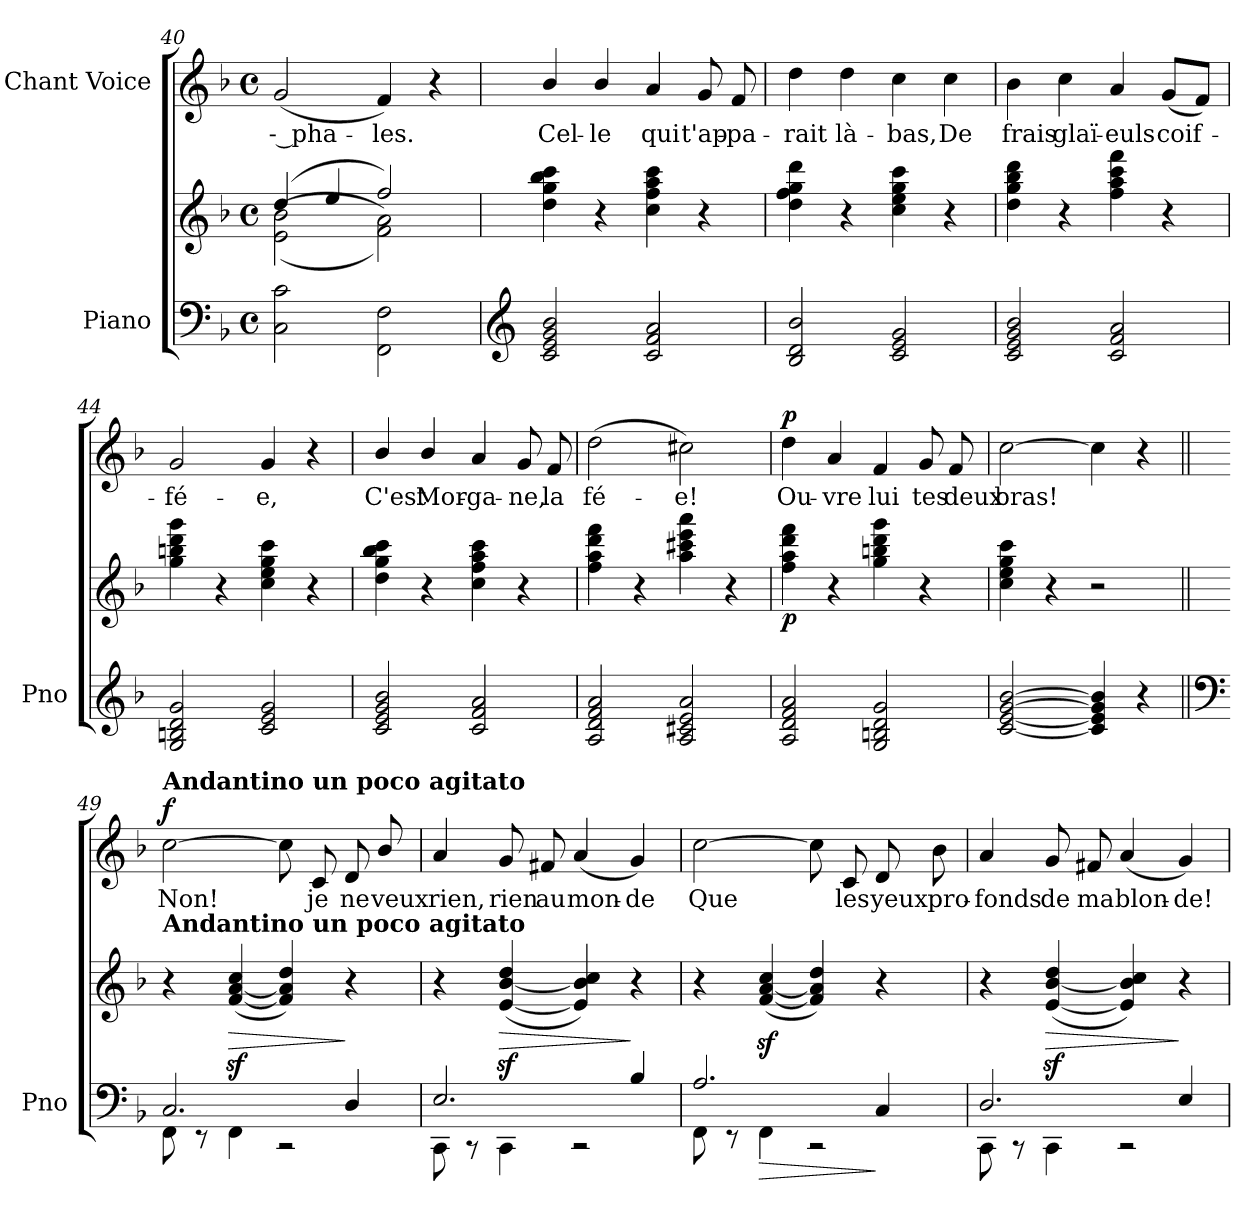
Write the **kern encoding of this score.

**kern	**kern	**dynam	**kern	**text	**dynam
*part2	*part2	*part2	*part1	*part1	*part1
*staff3	*staff2	*staff2/3	*staff1	*staff1	*staff1
*I"Piano	*	*	*I"Chant Voice	*	*
*I'Pno	*	*	*	*	*
!!LO:LB:g=z
*clefF4	*clefG2	*	*clefG2	*	*
*k[b-]	*k[b-]	*	*k[b-]	*	*
*M4/4	*M4/4	*	*M4/4	*	*
*met(c)	*met(c)	*	*met(c)	*	*
=40	=40	=40	=40	=40	=40
*	*^	*	*	*	*
!	!	!	!	!	!LO:LY:b	!
2C\ 2c\	(4dd/	((2e\ 2b-\	.	(2g/	-- pha-	.
.	4ee/	.	.	.	.	.
!	!	!	!	!	!LO:LY:b	!
2FF\ 2F\	2ff/)	2f\ 2a\))	.	4f/)	-les.	.
.	.	.	.	4r	.	.
*	*v	*v	*	*	*	*
=41	=41	=41	=41	=41	=41
*clefG2	*	*	*	*	*
!	!	!LO:DY:b	!	!LO:LY:b	!
!	!	!LO:DY:n=1:b	!	!	!LO:DY:a
!	!	!	!	!	!LO:DY:n=1:a
2c/ 2e/ 2g/ 2b-/	4dd\ 4gg\ 4bb-\ 4ccc\	other-dynamics f	4b-/	Cel-	other-dynamics f
!	!	!	!	!LO:LY:b	!
.	4r	.	4b-/	-le	.
!	!	!	!	!LO:LY:b	!
2c/ 2f/ 2a/	4cc\ 4ff\ 4aa\ 4ccc\	.	4a/	qui	.
!	!	!	!	!LO:LY:b	!
.	4r	.	8g/	t'ap-	.
!	!	!	!	!LO:LY:b	!
.	.	.	8f/	-pa-	.
=42	=42	=42	=42	=42	=42
!	!	!	!	!LO:LY:b	!
2B-/ 2d/ 2b-/	4dd\ 4ff\ 4gg\ 4ddd\	.	4dd\	-rait	.
!	!	!	!	!LO:LY:b	!
.	4r	.	4dd\	là-	.
!	!	!	!	!LO:LY:b	!
2c/ 2e/ 2g/	4cc\ 4ee\ 4gg\ 4ccc\	.	4cc\	-bas,	.
!	!	!	!	!LO:LY:b	!
.	4r	.	4cc\	De	.
=43	=43	=43	=43	=43	=43
!	!	!	!	!LO:LY:b	!
2c/ 2e/ 2g/ 2b-/	4dd\ 4gg\ 4bb-\ 4ddd\	.	4b-\	frais	.
!	!	!	!	!LO:LY:b	!
.	4r	.	4cc\	glaï-	.
!	!	!	!	!LO:LY:b	!
2c/ 2f/ 2a/	4ff\ 4aa\ 4ccc\ 4fff\	.	4a/	-euls	.
!	!	!	!	!LO:LY:b	!
.	4r	.	(8g/L	coif-	.
.	.	.	8f/J)	.	.
=44	=44	=44	=44	=44	=44
!	!	!	!	!LO:LY:b	!
2G/ 2Bn/ 2d/ 2g/	4gg\ 4bbn\ 4ddd\ 4ggg\	.	2g/	-fé-	.
.	4r	.	.	.	.
!	!	!	!	!LO:LY:b	!
2c/ 2e/ 2g/	4cc\ 4ee\ 4gg\ 4ccc\	.	4g/	-e,	.
.	4r	.	4r	.	.
!!LO:LB:g=z
=45	=45	=45	=45	=45	=45
!	!	!LO:DY:b	!	!LO:LY:b	!
!	!	!LO:DY:n=1:b	!	!	!LO:DY:a
!	!	!	!	!	!LO:DY:n=1:a
2c/ 2e/ 2g/ 2b-/	4dd\ 4gg\ 4bb-\ 4ccc\	other-dynamics f	4b-/	C'est	other-dynamics f
!	!	!	!	!LO:LY:b	!
.	4r	.	4b-/	Mor-	.
!	!	!	!	!LO:LY:b	!
2c/ 2f/ 2a/	4cc\ 4ff\ 4aa\ 4ccc\	.	4a/	-ga-	.
!	!	!	!	!LO:LY:b	!
.	4r	.	8g/	-ne,	.
!	!	!	!	!LO:LY:b	!
.	.	.	8f/	la	.
=46	=46	=46	=46	=46	=46
!	!	!	!	!LO:LY:b	!
2A/ 2d/ 2f/ 2a/	4ff\ 4aa\ 4ddd\ 4fff\	.	(2dd\	fé-	.
.	4r	.	.	.	.
!	!	!	!	!LO:LY:b	!
2A/ 2c#X/ 2e/ 2a/	4aa\ 4ccc#X\ 4eee\ 4aaa\	.	2cc#X\)	-e!	.
.	4r	.	.	.	.
=47	=47	=47	=47	=47	=47
!	!	!LO:DY:b	!	!LO:LY:b	!LO:DY:a
2A/ 2d/ 2f/ 2a/	4ff\ 4aa\ 4ddd\ 4fff\	p	4dd\	Ou-	p
!	!	!	!	!LO:LY:b	!
.	4r	.	4a/	-vre	.
!	!	!	!	!LO:LY:b	!
2G/ 2Bn/ 2d/ 2g/	4gg\ 4bbn\ 4ddd\ 4ggg\	.	4f/	lui	.
!	!	!	!	!LO:LY:b	!
.	4r	.	8g/	tes	.
!	!	!	!	!LO:LY:b	!
.	.	.	8f/	deux	.
=48	=48	=48	=48	=48	=48
!	!	!	!	!LO:LY:b	!
[2c/ [2e/ [>2g/ [2b-/	4cc\ 4ee\ 4gg\ 4ccc\	.	[2cc\	bras!	.
.	4r	.	.	.	.
4c/] 4e/] 4g/] 4b-/]	2r	.	4cc\]	.	.
4r	.	.	4r	.	.
=49||	=49||	=49||	=49||	=49||	=49||
*clefF4	*	*	*	*	*
*^	*	*	*	*	*
!	!	!	!	!LO:TX:a:B:t=Andantino un poco agitato	!	!
!	!	!LO:TX:a:B:t=Andantino un poco agitato	!	!	!	!
!	!	!	!	!	!LO:LY:b	!LO:DY:a
2.C/	8FF\	4r	.	[2cc\	Non!	f
.	8r	.	.	.	.	.
!	!	!	!LO:HP:b	!	!	!
.	4FF\	([4f/z< [<4a/z< 4cc/z<	>	.	.	.
.	2r	4f/] 4a/] 4dd/)	.	8cc\]	.	.
!	!	!	!	!	!LO:LY:b	!
.	.	.	.	8c/	je	.
!	!	!	!	!	!LO:LY:b	!
4D/	.	4r	]	8d/	ne	.
!	!	!	!	!	!LO:LY:b	!
.	.	.	.	8b-/	veux	.
!!LO:LB:g=z
=50	=50	=50	=50	=50	=50	=50
!	!	!	!	!	!LO:LY:b	!
2.E/	8CC\	4r	.	4a/	rien,	.
.	8r	.	.	.	.	.
!	!	!	!LO:HP:b	!	!LO:LY:b	!
.	4CC\	([4e/z< [<4b-/z< 4dd/z<	>	8g/	rien	.
!	!	!	!	!	!LO:LY:b	!
.	.	.	.	8f#X/	au	.
!	!	!	!	!	!LO:LY:b	!
.	2r	4e/] 4b-/] 4cc/)	.	(4a/	mon-	.
!	!	!	!	!	!LO:LY:b	!
4B-/	.	4r	]	4g/)	-de	.
!!LO:PB:g=z
=51	=51	=51	=51	=51	=51	=51
!	!	!	!LO:DY:b=2	!	!LO:LY:b	!
!	!	!	!LO:DY:n=1:b=2	!	!	!LO:DY:a
!	!	!	!	!	!	!LO:DY:n=1:a
2.A/	8FF\	4r	other-dynamics f	[2cc\	Que	other-dynamics f
.	8r	.	.	.	.	.
!	!	!	!LO:HP:b=2	!	!	!
!	!	!	!LO:HP:n=1:b	!	!	!
.	4FF\	([4f/z< [>4a/z< 4cc/z<	> >	.	.	.
.	2r	4f/] 4a/] 4dd/)	.	8cc\]	.	.
!	!	!	!	!	!LO:LY:b	!
.	.	.	.	8c/	les	.
!	!	!	!	!	!LO:LY:b	!
4C/	.	4r	]	8d/	yeux	.
!	!	!	!	!	!LO:LY:b	!
.	.	.	.	8b-\	pro-	.
=52	=52	=52	=52	=52	=52	=52
!	!	!	!	!	!LO:LY:b	!
2.D/	8CC\	4r	.	4a/	-fonds	.
.	8r	.	.	.	.	.
!	!	!	!LO:HP:b	!	!LO:LY:b	!
.	4CC\	([4e/z< [<4b-/z< 4dd/z<	>	8g/	de	.
!	!	!	!	!	!LO:LY:b	!
.	.	.	.	8f#X/	ma	.
!	!	!	!	!	!LO:LY:b	!
.	2r	4e/] 4b-/] 4cc/)	.	(4a/	blon-	.
!	!	!	!	!	!LO:LY:b	!
4E/	.	4r	]	4g/)	-de!	.
*v	*v	*	*	*	*	*
.	.	]	.	.	.
=	=	=	=	=	=
*-	*-	*-	*-	*-	*-
